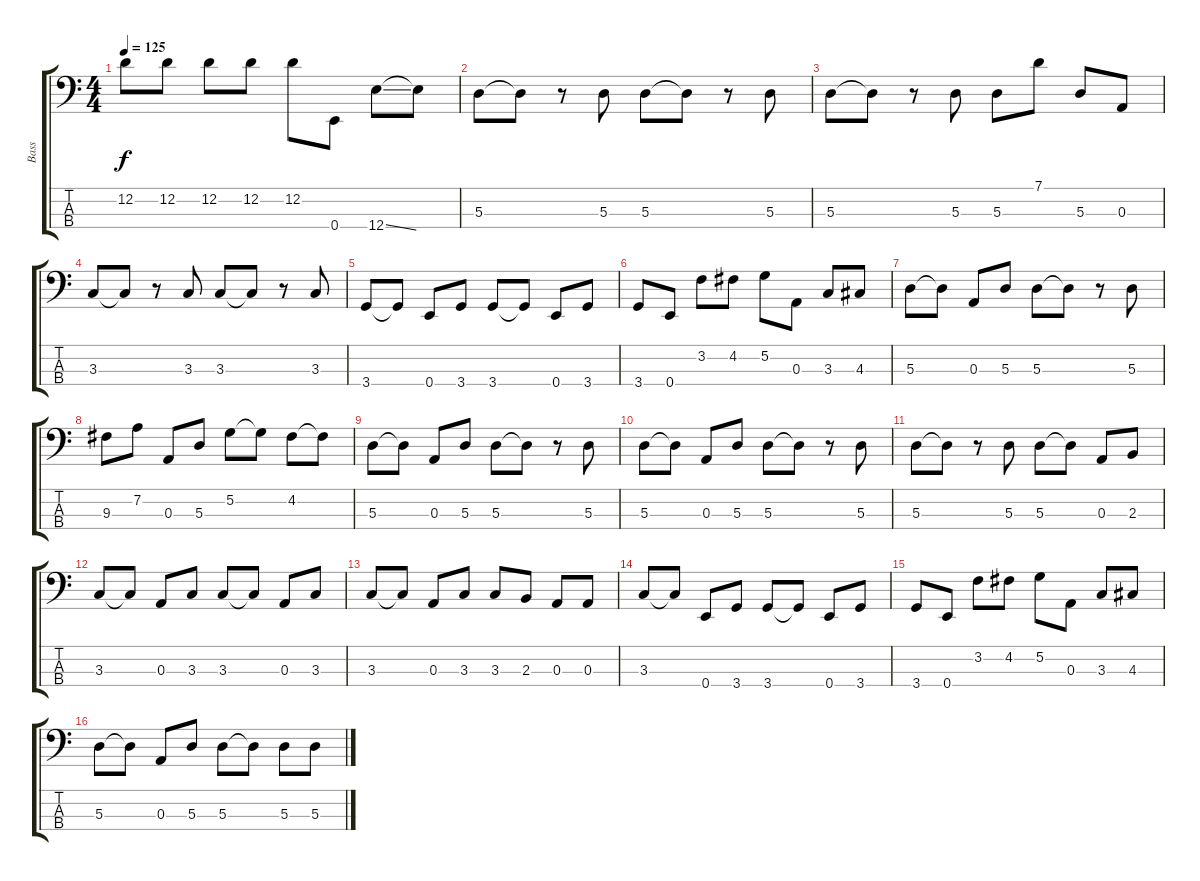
\track ("Bass" "Bass") {instrument electricbasspick}
\staff {score tabs}
\tuning (G2 D2 A1 E1) {hide}
\ts (4 4)
\tempo 125
\clef f4
\ks c
12.2.8{dy f} 12.2.8 12.2.8 12.2.8 12.2.8 0.4.8 12.4{ss}.8 12.4{t}.8 |
5.3.8 5.3{t}.8 r.8 5.3.8 5.3.8 5.3{t}.8 r.8 5.3.8 |
5.3.8 5.3{t}.8 r.8 5.3.8 5.3.8 7.1.8 5.3.8 0.3.8 |
3.3.8 3.3{t}.8 r.8 3.3.8 3.3.8 3.3{t}.8 r.8 3.3.8 |
3.4.8 3.4{t}.8 0.4.8 3.4.8 3.4.8 3.4{t}.8 0.4.8 3.4.8 |
3.4.8 0.4.8 3.2.8 4.2.8 5.2.8 0.3.8 3.3.8 4.3.8 |
5.3.8 5.3{t}.8 0.3.8 5.3.8 5.3.8 5.3{t}.8 r.8 5.3.8 |
9.3.8 7.2.8 0.3.8 5.3.8 5.2.8 5.2{t}.8 4.2.8 4.2{t}.8 |
5.3.8 5.3{t}.8 0.3.8 5.3.8 5.3.8 5.3{t}.8 r.8 5.3.8 |
5.3.8 5.3{t}.8 0.3.8 5.3.8 5.3.8 5.3{t}.8 r.8 5.3.8 |
5.3.8 5.3{t}.8 r.8 5.3.8 5.3.8 5.3{t}.8 0.3.8 2.3.8 |
3.3.8 3.3{t}.8 0.3.8 3.3.8 3.3.8 3.3{t}.8 0.3.8 3.3.8 |
3.3.8 3.3{t}.8 0.3.8 3.3.8 3.3.8 2.3.8 0.3.8 0.3.8 |
3.3.8 3.3{t}.8 0.4.8 3.4.8 3.4.8 3.4{t}.8 0.4.8 3.4.8 |
3.4.8 0.4.8 3.2.8 4.2.8 5.2.8 0.3.8 3.3.8 4.3.8 |
5.3.8 5.3{t}.8 0.3.8 5.3.8 5.3.8 5.3{t}.8 5.3.8 5.3.8
